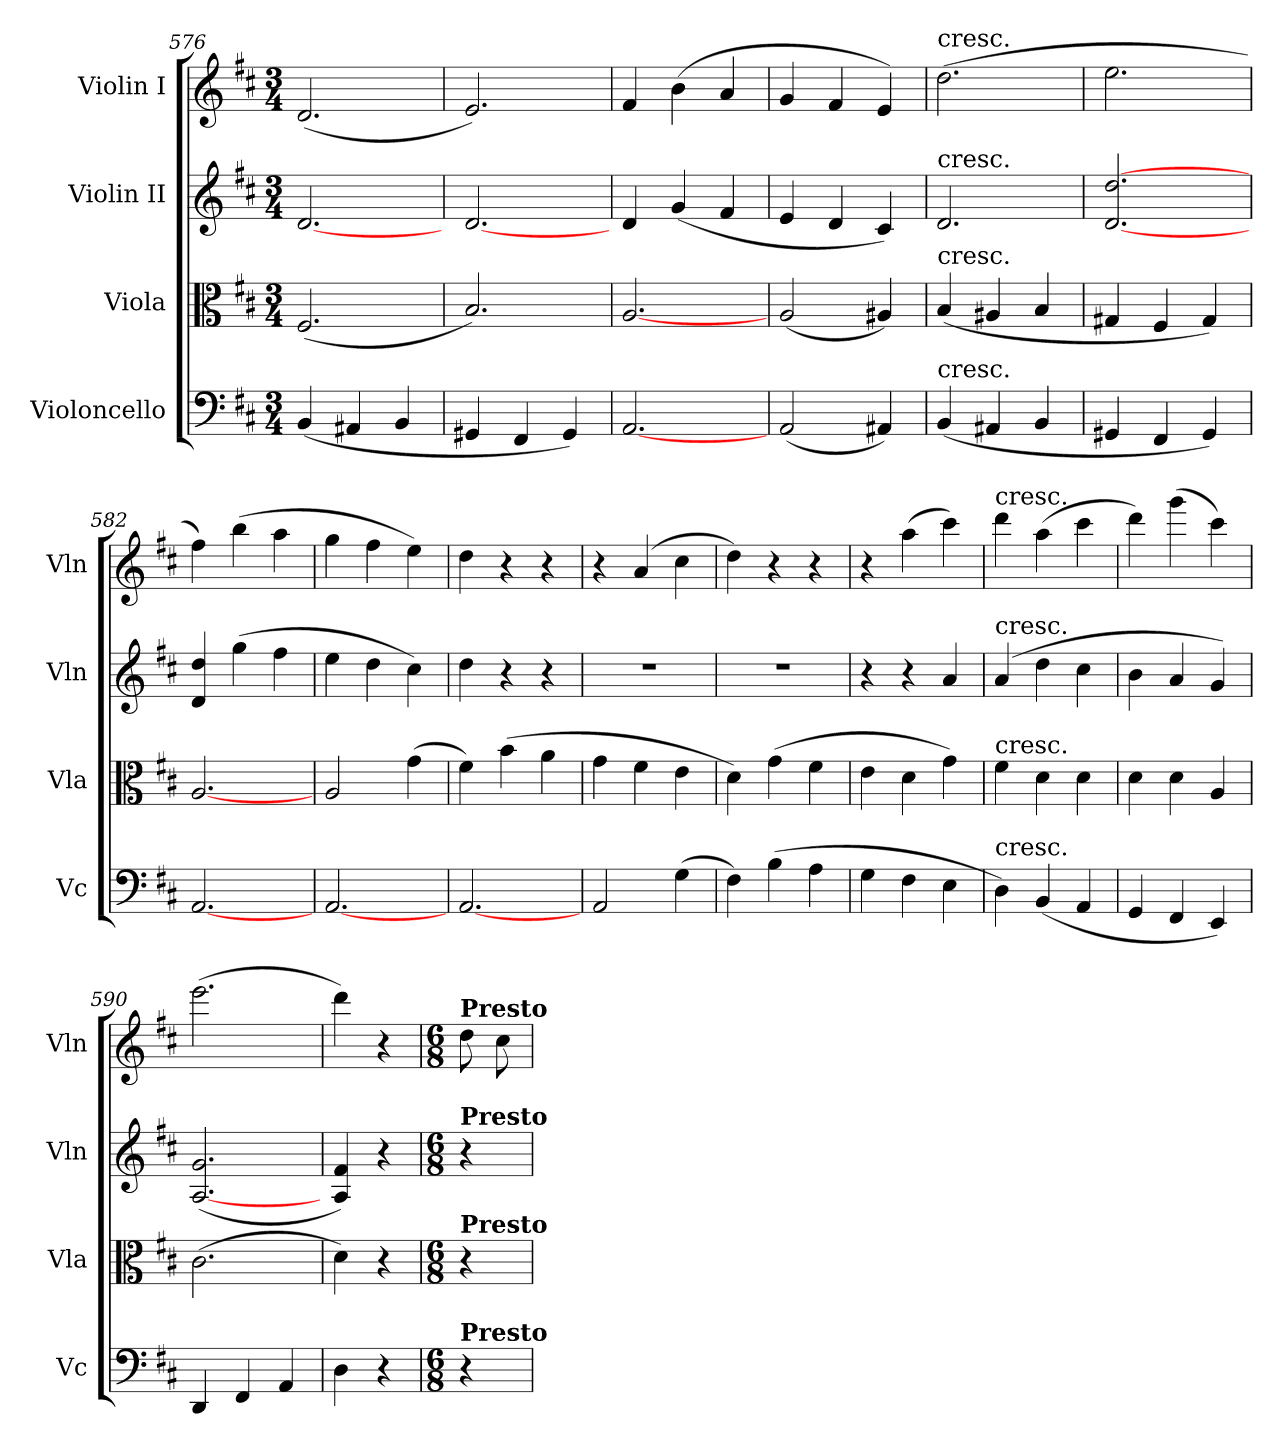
**kern	**kern	**kern	**kern
*part4	*part3	*part2	*part1
*staff4	*staff3	*staff2	*staff1
*I"Violoncello	*I"Viola	*I"Violin II	*I"Violin I
*I'Vc	*I'Vla	*I'Vln	*I'Vln
*clefF4	*clefC3	*clefG2	*clefG2
*k[f#c#]	*k[f#c#]	*k[f#c#]	*k[f#c#]
*D:	*D:	*D:	*D:
*M3/4	*M3/4	*M3/4	*M3/4
=576	=576	=576	=576
(4BB	(2.F#	[2.d	(2.d
4AA#X	.	.	.
4BB	.	.	.
=577	=577	=577	=577
4GG#X	2.B)	[2.d	2.e)
4FF#	.	.	.
4GG#)	.	.	.
=578	=578	=578	=578
[2.AA	[2.A	4d	4f#
.	.	(4g	(4b
.	.	4f#	4a
=579	=579	=579	=579
(2AA	(2A	4e	4g
.	.	4d	4f#
4AA#X)	4A#X)	4c#)	4e)
=580	=580	=580	=580
!	!	!	!LO:TX:a:t=cresc.
!	!	!LO:TX:a:t=cresc.	!
!	!LO:TX:a:t=cresc.	!	!
!LO:TX:a:t=cresc.	!	!	!
(4BB	(4B	2.d	(2.dd
4AA#X	4A#X	.	.
4BB	4B	.	.
=581	=581	=581	=581
4GG#X	4G#X	[2.d [2.dd	2.ee
4FF#	4F#	.	.
4GG#)	4G#)	.	.
=582	=582	=582	=582
[2.AA	[2.A	4d 4dd	4ff#)
.	.	(4gg	(4bb
.	.	4ff#	4aa
=583	=583	=583	=583
[2.AA	2A	4ee	4gg
.	.	4dd	4ff#
.	(4g	4cc#)	4ee)
=584	=584	=584	=584
[2.AA	4f#)	4dd	4dd
.	(4b	4r	4r
.	4a	4r	4r
=585	=585	=585	=585
2AA	4g	2.r	4r
.	4f#	.	(4a
(4G	4e	.	4cc#
=586	=586	=586	=586
4F#)	4d)	2.r	4dd)
(4B	(4g	.	4r
4A	4f#	.	4r
=587	=587	=587	=587
4G	4e	4r	4r
4F#	4d	4r	(4aa
4E	4g)	4a	4ccc#)
=588	=588	=588	=588
!	!	!	!LO:TX:a:t=cresc.
!	!	!LO:TX:a:t=cresc.	!
!	!LO:TX:a:t=cresc.	!	!
!LO:TX:a:t=cresc.	!	!	!
4D)	4f#	(4a	4ddd
(4BB	4d	4dd	(4aa
4AA	4d	4cc#	4ccc#
=589	=589	=589	=589
4GG	4d	4b	4ddd)
4FF#	4d	4a	(4ggg
4EE)	4A	4g)	4ccc#)
=590	=590	=590	=590
4DD	(2.c#	([2.A 2.g	(2.eee
4FF#	.	.	.
4AA	.	.	.
=591	=591	=591	=591
4D	4d)	4A 4f#)	4ddd)
4r	4r	4r	4r
=	=	=	=
*M6/8	*M6/8	*M6/8	*M6/8
!	!	!	!LO:TX:a:B:t=Presto
!	!	!LO:TX:a:B:t=Presto	!
!	!LO:TX:a:B:t=Presto	!	!
!LO:TX:a:B:t=Presto	!	!	!
4r	4r	4r	8dd
.	.	.	8cc#
=	=	=	=
*-	*-	*-	*-
